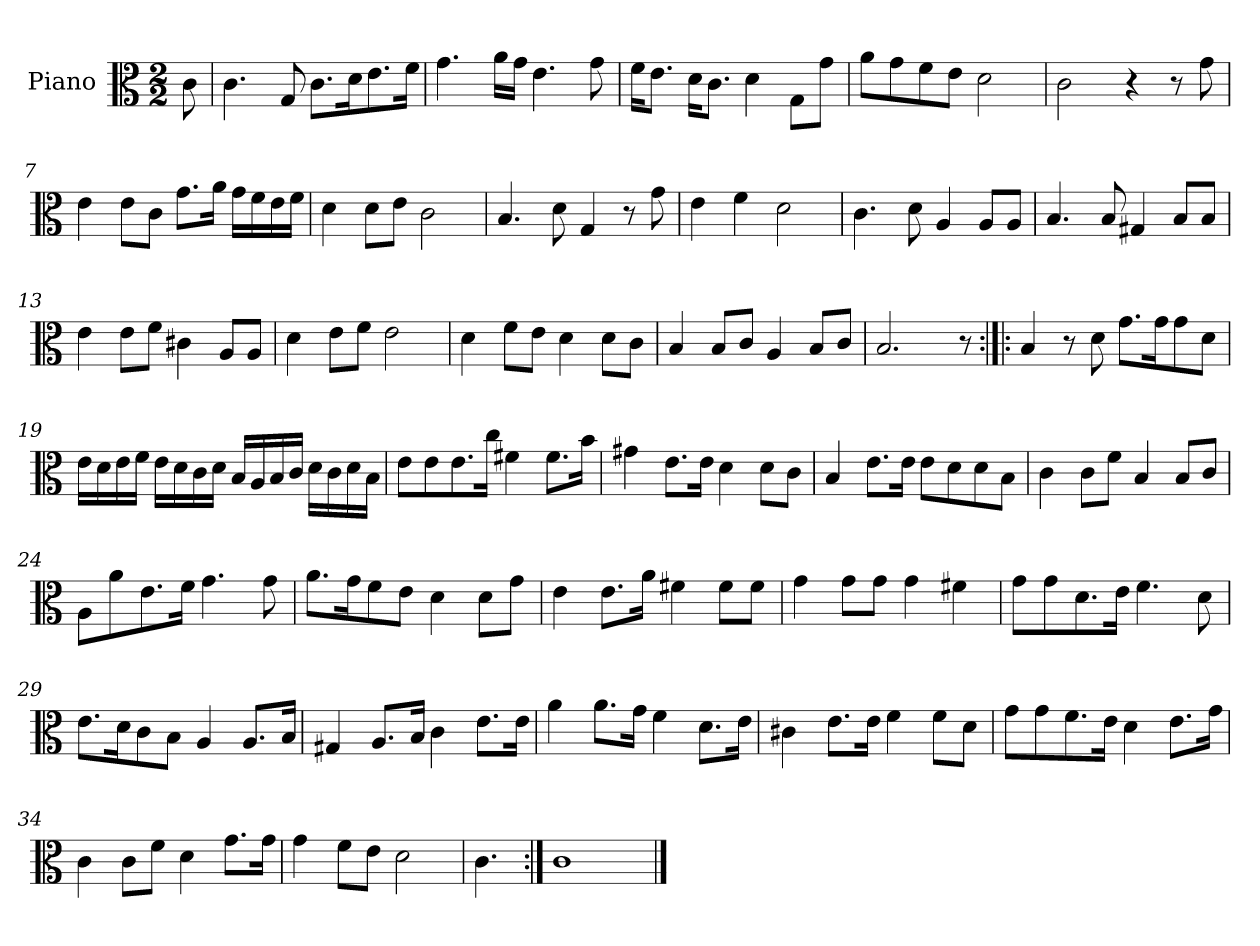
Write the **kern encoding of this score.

**kern
*part1
*staff1
*I"Piano
*I'Pno.
*clefC3
*k[]
*M2/2
=1
8c\
=2
4.c\
8G/
8.c\L
16d\K
8.e\
16f\Jk
=3
4.g\
16a\LL
16g\JJ
4.e\
8g\
=4
16f\KL
8.e\J
16d\KL
8.c\J
4d\
8G\L
8g\J
=5
8a\L
8g\
8f\
8e\J
2d\
=6
2c\
4r
8r
8g\
=7
4e\
8e\L
8c\J
8.g\L
16a\Jk
16g\LL
16f\
16e\
16f\JJ
!!LO:LB:g=z
=8
4d\
8d\L
8e\J
2c\
=9
4.B/
8d\
4G/
8r
8g\
=10
4e\
4f\
2d\
=11
4.c\
8d\
4A/
8A/L
8A/J
=12
4.B/
8B/
4G#X/
8B/L
8B/J
=13
4e\
8e\L
8f\J
4c#X\
8A/L
8A/J
=14
4d\
8e\L
8f\J
2e\
=15
4d\
8f\L
8e\J
4d\
8d\L
8c\J
!!LO:LB:g=z
=16
4B/
8B/L
8c/J
4A/
8B/L
8c/J
=17
2.B/
8r
=18:|!|:
4B/
8r
8d\
8.g\L
16g\K
8g\
8d\J
=19
16e\LL
16d\
16e\
16f\JJ
16e\LL
16d\
16c\
16d\JJ
16B/LL
16A/
16B/
16c/JJ
16d\LL
16c\
16d\
16B\JJ
=20
8e\L
8e\
8.e\
16cc\Jk
4f#X\
8.f#\L
16b\Jk
!!LO:LB:g=z
=21
4g#X\
8.e\L
16e\Jk
4d\
8d\L
8c\J
=22
4B/
8.e\L
16e\Jk
8e\L
8d\
8d\
8B\J
=23
4c\
8c\L
8f\J
4B/
8B/L
8c/J
=24
8A\L
8a\
8.e\
16f\Jk
4.g\
8g\
=25
8.a\L
16g\K
8f\
8e\J
4d\
8d\L
8g\J
=26
4e\
8.e\L
16a\Jk
4f#X\
8f#\L
8f#\J
!!LO:LB:g=z
=27
4g\
8g\L
8g\J
4g\
4f#X\
=28
8g\L
8g\
8.d\
16e\Jk
4.f\
8d\
=29
8.e\L
16d\K
8c\
8B\J
4A/
8.A/L
16B/Jk
=30
4G#X/
8.A/L
16B/Jk
4c\
8.e\L
16e\Jk
=31
4a\
8.a\L
16g\Jk
4f\
8.d\L
16e\Jk
=32
4c#X\
8.e\L
16e\Jk
4f\
8f\L
8d\J
!!LO:LB:g=z
=33
8g\L
8g\
8.f\
16e\Jk
4d\
8.e\L
16g\Jk
=34
4c\
8c\L
8f\J
4d\
8.g\L
16g\Jk
=35
4g\
8f\L
8e\J
2d\
=36
4.c\
=37:|!
1c
==
*-
